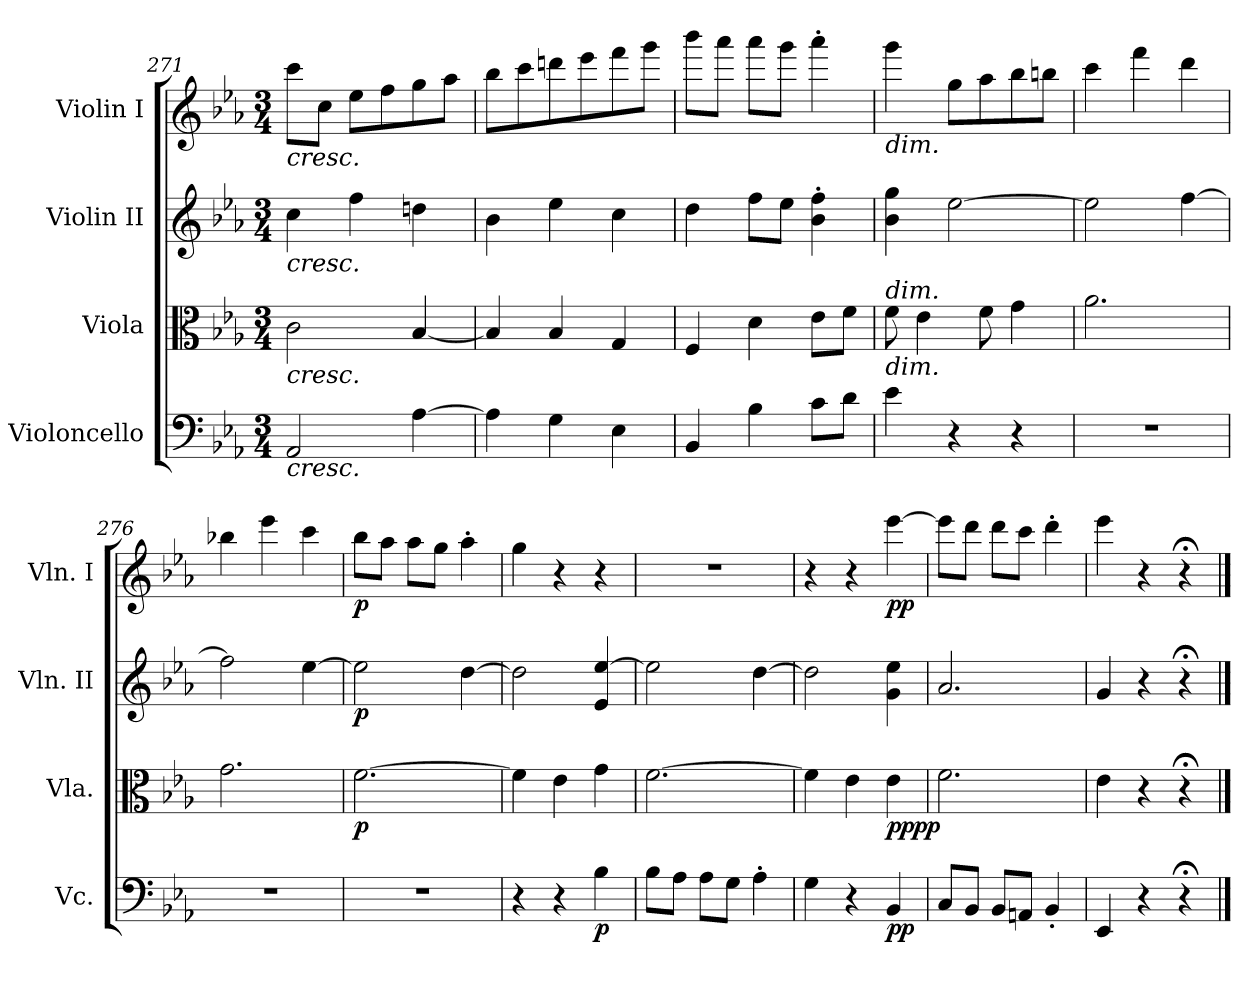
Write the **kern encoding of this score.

**kern	**dynam	**kern	**dynam	**kern	**dynam	**kern	**dynam
*part4	*part4	*part3	*part3	*part2	*part2	*part1	*part1
*staff4	*staff4	*staff3	*staff3	*staff2	*staff2	*staff1	*staff1
*I"Violoncello	*	*I"Viola	*	*I"Violin II	*	*I"Violin I	*
*I'Vc.	*	*I'Vla.	*	*I'Vln. II	*	*I'Vln. I	*
!!LO:PB:g=z
*clefF4	*	*clefC3	*	*clefG2	*	*clefG2	*
*k[b-e-a-]	*	*k[b-e-a-]	*	*k[b-e-a-]	*	*k[b-e-a-]	*
*E-:	*	*E-:	*	*E-:	*	*E-:	*
*M3/4	*	*M3/4	*	*M3/4	*	*M3/4	*
=271	=271	=271	=271	=271	=271	=271	=271
!	!	!	!	!	!	!LO:TX:b:i:t=cresc.	!
!	!	!	!	!LO:TX:b:i:t=cresc.	!	!	!
!	!	!LO:TX:b:i:t=cresc.	!	!	!	!	!
!LO:TX:b:i:t=cresc.	!	!	!	!	!	!	!
2AA-/	.	2c\	.	4cc\	.	8ccc\L	.
.	.	.	.	.	.	8cc\J	.
.	.	.	.	4ff\	.	8ee-\L	.
.	.	.	.	.	.	8ff\	.
[4A-\	.	[4B-/	.	4ddn\	.	8gg\	.
.	.	.	.	.	.	8aa-\J	.
=272	=272	=272	=272	=272	=272	=272	=272
4A-\]	.	4B-/]	.	4b-\	.	8bb-\L	.
.	.	.	.	.	.	8ccc\	.
4G\	.	4B-/	.	4ee-\	.	8dddn\	.
.	.	.	.	.	.	8eee-\	.
4E-\	.	4G/	.	4cc\	.	8fff\	.
.	.	.	.	.	.	8ggg\J	.
=273	=273	=273	=273	=273	=273	=273	=273
4BB-/	.	4F/	.	4dd\	.	8bbb-\L	.
.	.	.	.	.	.	8aaa-\J	.
4B-\	.	4d\	.	8ff\L	.	8aaa-\L	.
.	.	.	.	8ee-\J	.	8ggg\J	.
8c\L	.	8e-\L	.	4b-\' 4ff\'	.	4aaa-'\	.
8d\J	.	8f\J	.	.	.	.	.
=274	=274	=274	=274	=274	=274	=274	=274
!	!	!	!	!	!	!LO:TX:b:i:t=dim.	!
!	!	!LO:TX:a:i:t=dim.	!	!	!	!	!
!	!	!LO:TX:b:i:t=dim.	!	!	!	!	!
4e-\	.	8f\	.	4b-\ 4gg\	.	4ggg\	.
.	.	4e-\	.	.	.	.	.
4r	.	.	.	[2ee-\	.	8gg\L	.
.	.	8f\	.	.	.	8aa-\	.
4r	.	4g\	.	.	.	8bb-\	.
.	.	.	.	.	.	8bbn\J	.
=275	=275	=275	=275	=275	=275	=275	=275
2.r	.	2.a-\	.	2ee-\]	.	4ccc\	.
.	.	.	.	.	.	4fff\	.
.	.	.	.	[4ff\	.	4ddd\	.
=276	=276	=276	=276	=276	=276	=276	=276
2.r	.	2.g\	.	2ff\]	.	4bb-X\	.
.	.	.	.	.	.	4eee-\	.
.	.	.	.	[4ee-\	.	4ccc\	.
!!LO:LB:g=z
=277	=277	=277	=277	=277	=277	=277	=277
!	!	!	!LO:DY:b	!	!LO:DY:b	!	!LO:DY:b
2.r	.	[2.f\	p	2ee-\]	p	8bb-\L	p
.	.	.	.	.	.	8aa-\J	.
.	.	.	.	.	.	8aa-\L	.
.	.	.	.	.	.	8gg\J	.
.	.	.	.	[4dd\	.	4aa-'\	.
=278	=278	=278	=278	=278	=278	=278	=278
4r	.	4f\]	.	2dd\]	.	4gg\	.
4r	.	4e-\	.	.	.	4r	.
!	!LO:DY:b	!	!	!	!	!	!
4B-\	p	4g\	.	4e-/ [4ee-/	.	4r	.
=279	=279	=279	=279	=279	=279	=279	=279
8B-\L	.	[2.f\	.	2ee-\]	.	2.r	.
8A-\J	.	.	.	.	.	.	.
8A-\L	.	.	.	.	.	.	.
8G\J	.	.	.	.	.	.	.
4A-'\	.	.	.	[4dd\	.	.	.
=280	=280	=280	=280	=280	=280	=280	=280
4G\	.	4f\]	.	2dd\]	.	4r	.
4r	.	4e-\	.	.	.	4r	.
!	!LO:DY:b	!	!LO:DY:b	!	!	!	!
!	!	!	!LO:DY:n=1:b	!	!	!	!LO:DY:b
4BB-/	pp	4e-\	pp pp	4g\ 4ee-\	.	[4eee-\	pp
=281	=281	=281	=281	=281	=281	=281	=281
8C/L	.	2.f\	.	2.a-/	.	8eee-\L]	.
8BB-/J	.	.	.	.	.	8ddd\J	.
8BB-/L	.	.	.	.	.	8ddd\L	.
8AAn/J	.	.	.	.	.	8ccc\J	.
4BB-'/	.	.	.	.	.	4ddd'\	.
=282	=282	=282	=282	=282	=282	=282	=282
4EE-/	.	4e-\	.	4g/	.	4eee-\	.
4r	.	4r	.	4r	.	4r	.
4r;<	.	4r;<	.	4r;<	.	4r;<	.
==	==	==	==	==	==	==	==
*-	*-	*-	*-	*-	*-	*-	*-
